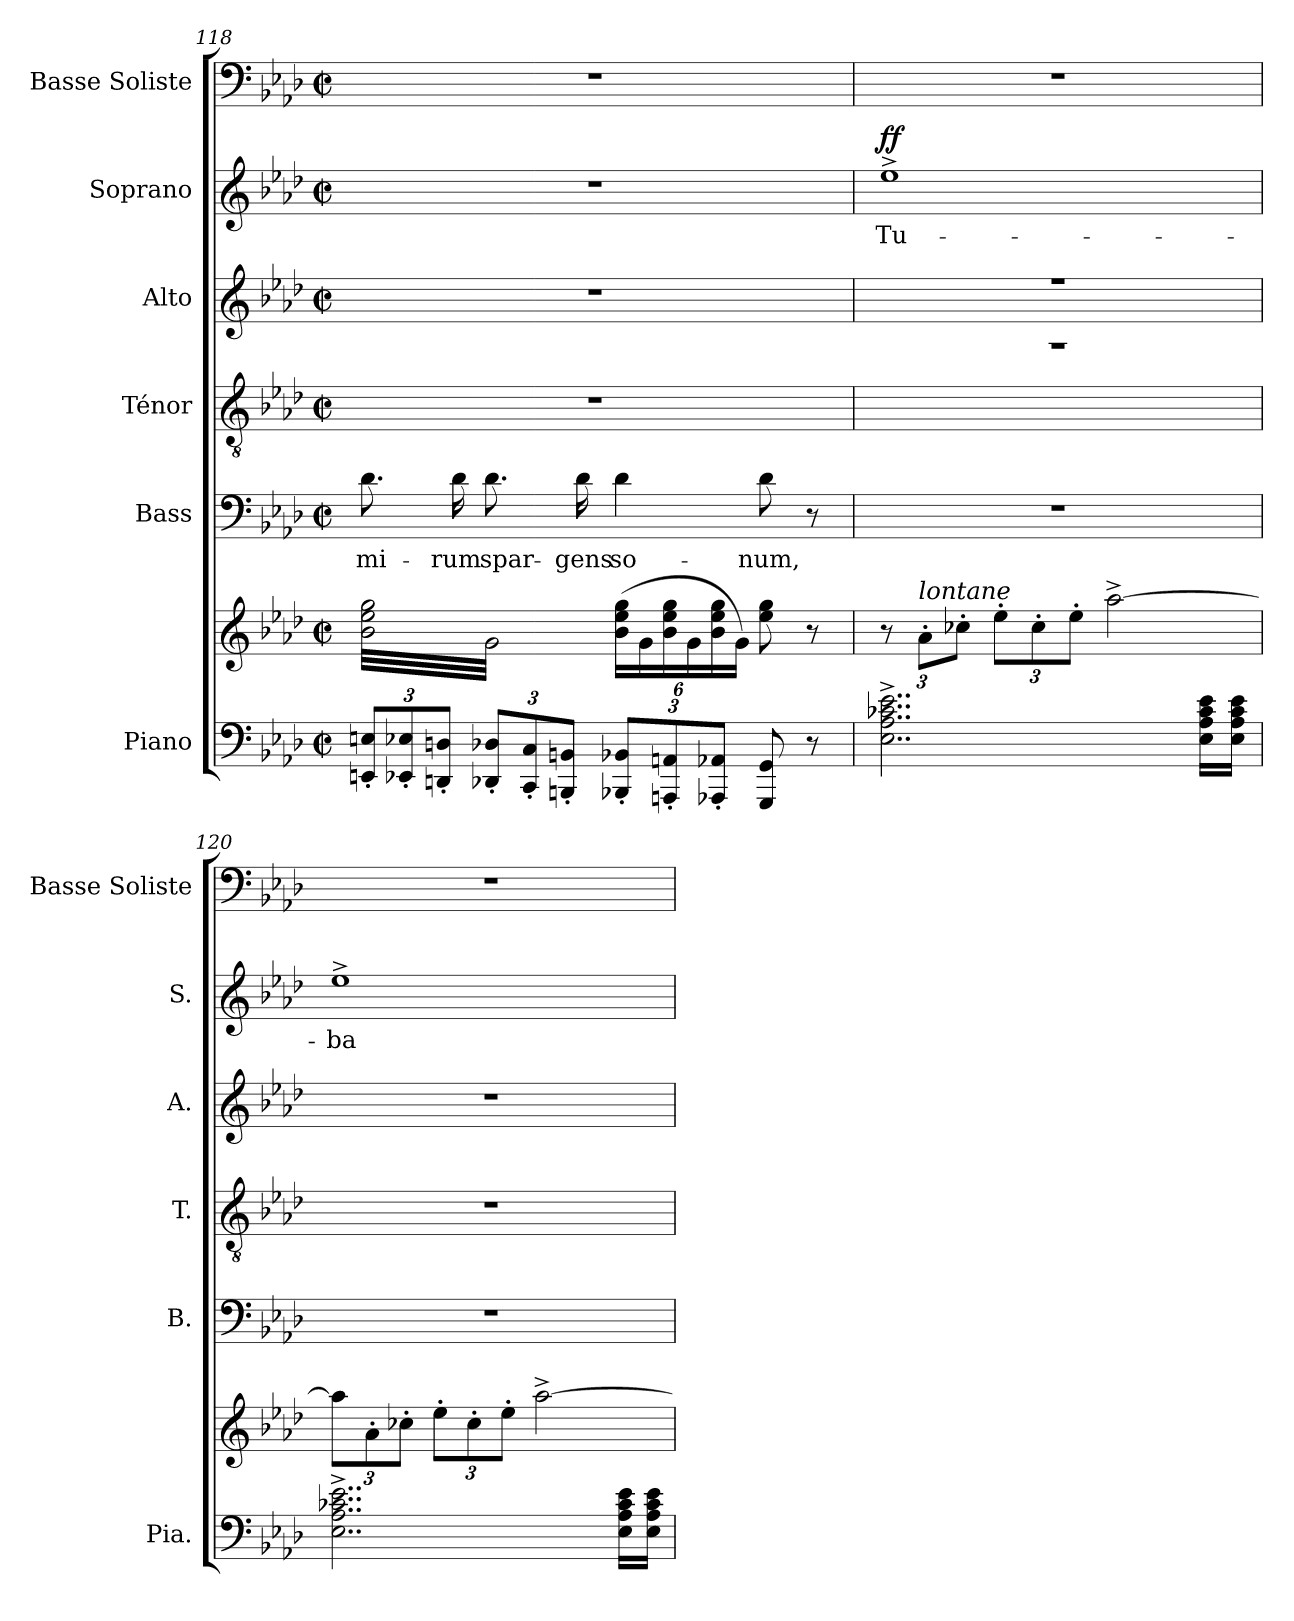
**kern	**kern	**kern	**text	**kern	**kern	**kern	**text	**dynam	**kern
*part6	*part6	*part5	*part5	*part4	*part3	*part2	*part2	*part2	*part1
*staff7	*staff6	*staff5	*staff5	*staff4	*staff3	*staff2	*staff2	*staff2	*staff1
*I"Piano	*	*I"Bass	*	*I"Ténor	*I"Alto	*I"Soprano	*	*	*I"Basse Soliste
*I'Pia.	*	*I'B.	*	*I'T.	*I'A.	*I'S.	*	*	*I'Basse Soliste
*clefF4	*clefG2	*clefF4	*	*clefGv2	*clefG2	*clefG2	*	*	*clefF4
*k[b-e-a-d-]	*k[b-e-a-d-]	*k[b-e-a-d-]	*	*k[b-e-a-d-]	*k[b-e-a-d-]	*k[b-e-a-d-]	*	*	*k[b-e-a-d-]
*M2/2	*M2/2	*M2/2	*	*M2/2	*M2/2	*M2/2	*	*	*M2/2
*met(c|)	*met(c|)	*met(c|)	*	*met(c|)	*met(c|)	*met(c|)	*	*	*met(c|)
*Xbrackettup	*Xbrackettup	*	*	*	*	*	*	*	*
=118	=118	=118	=118	=118	=118	=118	=118	=118	=118
!	!LO:N:vis=16.	!	!LO:LY:b	!	!	!	!	!	!
*	*tremolo	*	*	*	*	*	*	*	*
12EEn/' 12En/'L	(32b-\ 32ee-\ 32gg\LLL	8.d-\	mi-	1r	1r	1r	.	.	1r
.	32g\)	.	.	.	.	.	.	.	.
.	32b-\ 32ee-\ 32gg\	.	.	.	.	.	.	.	.
12EE-X/' 12E-X/'	.	.	.	.	.	.	.	.	.
.	32g\)	.	.	.	.	.	.	.	.
.	32b-\ 32ee-\ 32gg\	.	.	.	.	.	.	.	.
.	32g\)	.	.	.	.	.	.	.	.
12DDn/' 12Dn/'J	.	.	.	.	.	.	.	.	.
!	!	!	!LO:LY:b	!	!	!	!	!	!
.	32b-\ 32ee-\ 32gg\	16d-\	-rum	.	.	.	.	.	.
.	32g\)	.	.	.	.	.	.	.	.
!	!LO:N:vis=4.	!	!LO:LY:b	!	!	!	!	!	!
12DD-X/' 12D-X/'L	32b-\ 32ee-\ 32gg\	8.d-\	spar-	.	.	.	.	.	.
.	32g\)	.	.	.	.	.	.	.	.
.	32b-\ 32ee-\ 32gg\	.	.	.	.	.	.	.	.
12CC/' 12C/'	.	.	.	.	.	.	.	.	.
.	32g\)	.	.	.	.	.	.	.	.
.	32b-\ 32ee-\ 32gg\	.	.	.	.	.	.	.	.
.	32g\)	.	.	.	.	.	.	.	.
12BBBn/' 12BBn/'J	.	.	.	.	.	.	.	.	.
!	!	!	!LO:LY:b	!	!	!	!	!	!
.	32b-\ 32ee-\ 32gg\	16d-\	-gens	.	.	.	.	.	.
.	32g\)JJJ	.	.	.	.	.	.	.	.
*	*Xtremolo	*	*	*	*	*	*	*	*
!	!	!	!LO:LY:b	!	!	!	!	!	!
12BBB-X/' 12BB-X/'L	(24b-\ 24ee-\ 24gg\LL	4d-\	so-	.	.	.	.	.	.
.	.	.	.	.	.	.	.	.	.
.	24g\	.	.	.	.	.	.	.	.
.	.	.	.	.	.	.	.	.	.
12AAAn/' 12AAn/'	24b-\ 24ee-\ 24gg\	.	.	.	.	.	.	.	.
.	.	.	.	.	.	.	.	.	.
.	24g\	.	.	.	.	.	.	.	.
.	.	.	.	.	.	.	.	.	.
12AAA-X/' 12AA-X/'J	24b-\ 24ee-\ 24gg\	.	.	.	.	.	.	.	.
.	.	.	.	.	.	.	.	.	.
.	24g\JJ)	.	.	.	.	.	.	.	.
.	.	.	.	.	.	.	.	.	.
!	!	!	!LO:LY:b	!	!	!	!	!	!
8GGG/ 8GG/	8ee-\ 8gg\	8d-\	-num,	.	.	.	.	.	.
8r	8r	8r	.	.	.	.	.	.	.
!!LO:LB:g=z
=119	=119	=119	=119	=119	=119	=119	=119	=119	=119
*	*	*	*	*^	*^	*	*	*	*
!	!	!	!	!	!	!	!	!	!LO:LY:b	!LO:DY:a	!
2..E-\^ 2..A-\^ 2..c-X\^ 2..e-\^	12r	1r	.	1r	1b-yy	1r	1b-yy	1ee-^	Tu-	ff	1r
!	!LO:TX:a:i:t=lontane	!	!	!	!	!	!	!	!	!	!
.	12a-'\L	.	.	.	.	.	.	.	.	.	.
.	12cc-X'\J	.	.	.	.	.	.	.	.	.	.
.	12ee-'\L	.	.	.	.	.	.	.	.	.	.
.	12cc-'\	.	.	.	.	.	.	.	.	.	.
.	12ee-'\J	.	.	.	.	.	.	.	.	.	.
.	[2aa-^\	.	.	.	.	.	.	.	.	.	.
16E-\ 16A-\ 16c-\ 16e-\LL	.	.	.	.	.	.	.	.	.	.	.
16E-\ 16A-\ 16c-\ 16e-\JJ	.	.	.	.	.	.	.	.	.	.	.
*	*	*	*	*v	*v	*	*	*	*	*	*
*	*	*	*	*	*v	*v	*	*	*	*
=120	=120	=120	=120	=120	=120	=120	=120	=120	=120
!	!	!	!	!	!	!	!LO:LY:b	!	!
2..E-\^ 2..A-\^ 2..c-X\^ 2..e-\^	12aa-\L]	1r	.	1r	1r	1ee-^	-ba-	.	1r
.	12a-'\	.	.	.	.	.	.	.	.
.	12cc-X'\J	.	.	.	.	.	.	.	.
.	12ee-'\L	.	.	.	.	.	.	.	.
.	12cc-'\	.	.	.	.	.	.	.	.
.	12ee-'\J	.	.	.	.	.	.	.	.
.	[2aa-^\	.	.	.	.	.	.	.	.
16E-\ 16A-\ 16c-\ 16e-\LL	.	.	.	.	.	.	.	.	.
16E-\ 16A-\ 16c-\ 16e-\JJ	.	.	.	.	.	.	.	.	.
=	=	=	=	=	=	=	=	=	=
*-	*-	*-	*-	*-	*-	*-	*-	*-	*-
